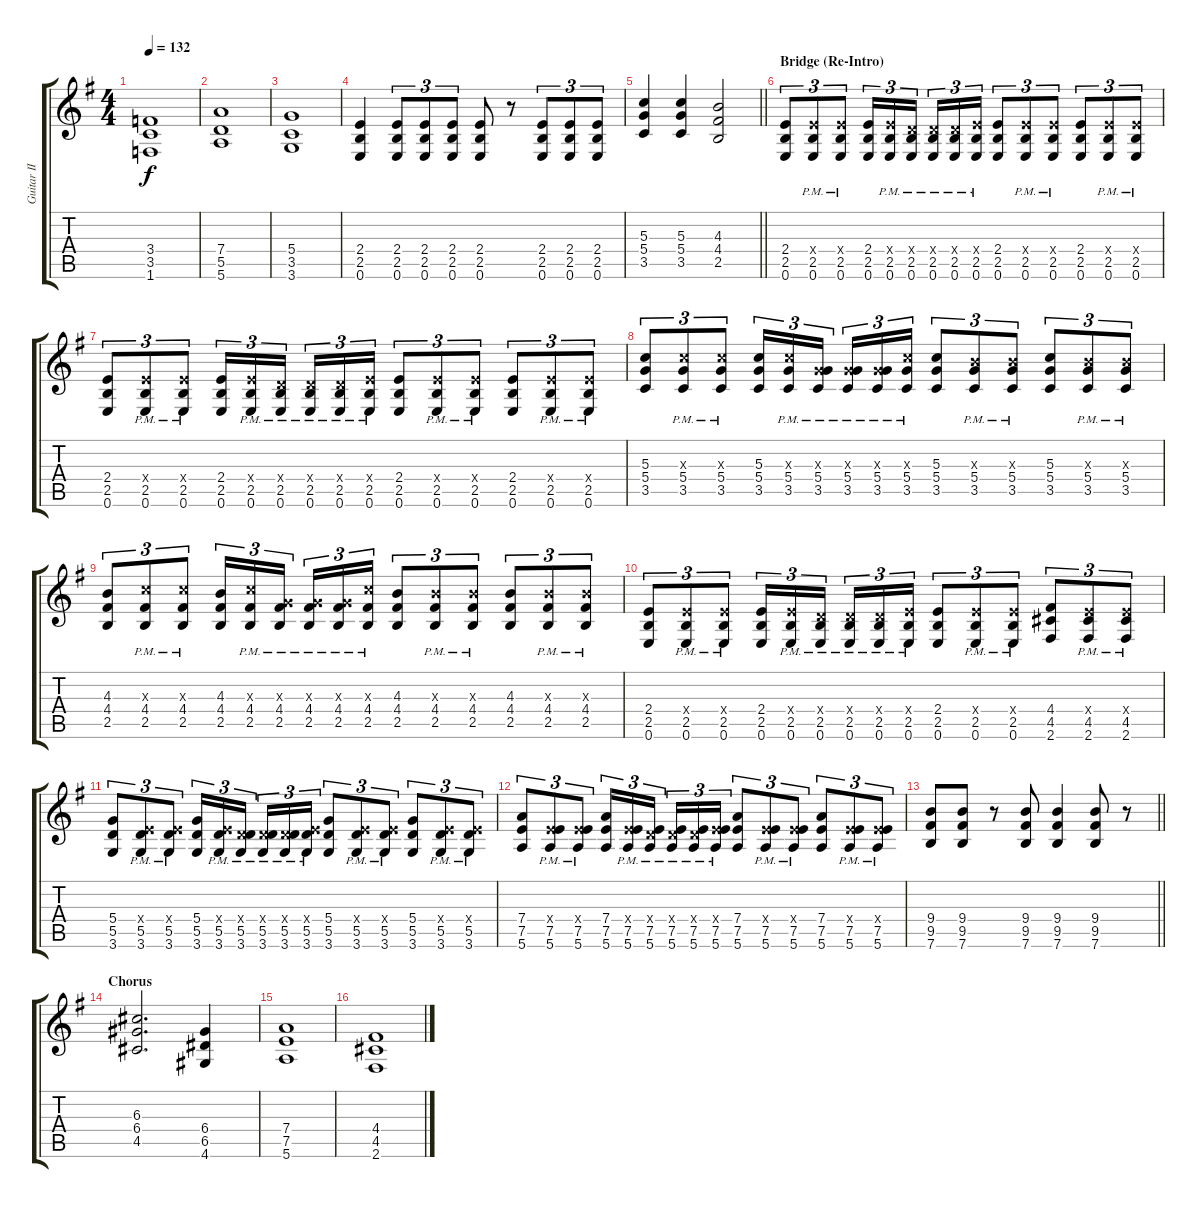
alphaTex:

\track ("Guitar II - Ad Sluijter" "Guitar II ") {instrument distortionguitar}
\staff {score tabs}
\tuning (E4 B3 G3 D3 A2 E2) {hide}
\ts (4 4)
\tempo 132
\clef g2
\ks g
(3.4 3.5 1.6).1{dy f} |
(7.4 5.5 5.6).1 |
(5.4 3.5 3.6).1 |
(2.4 2.5 0.6).4 (2.4 2.5 0.6).8{tu (3 2)} (2.4 2.5 0.6).8{tu (3 2)} (2.4 2.5 0.6).8{tu (3 2)} (2.4 2.5 0.6).8 r.8 (2.4 2.5 0.6).8{tu (3 2)} (2.4 2.5 0.6).8{tu (3 2)} (2.4 2.5 0.6).8{tu (3 2)} |
\barLineRight lightlight
(5.3 5.4 3.5).4 (5.3 5.4 3.5).4 (4.3 4.4 2.5).2 |
\section ("" "Bridge (Re-Intro)")
(2.4 2.5 0.6).8{tu (3 2)} (2.4{x} 2.5{pm} 0.6{pm}).8{tu (3 2)} (2.4{x} 2.5{pm} 0.6{pm}).8{tu (3 2)} (2.4 2.5 0.6).16{tu (3 2)} (2.4{x} 2.5{pm} 0.6{pm}).16{tu (3 2)} (0.4{x} 2.5{pm} 0.6{pm}).16{tu (3 2)} (0.4{x} 2.5{pm} 0.6{pm}).16{tu (3 2)} (0.4{x} 2.5{pm} 0.6{pm}).16{tu (3 2)} (2.4{x} 2.5{pm} 0.6{pm}).16{tu (3 2)} (2.4 2.5 0.6).8{tu (3 2)} (2.4{x} 2.5{pm} 0.6{pm}).8{tu (3 2)} (2.4{x} 2.5{pm} 0.6{pm}).8{tu (3 2)} (2.4 2.5 0.6).8{tu (3 2)} (2.4{x} 2.5{pm} 0.6{pm}).8{tu (3 2)} (2.4{x} 2.5{pm} 0.6{pm}).8{tu (3 2)} |
(2.4 2.5 0.6).8{tu (3 2)} (2.4{x} 2.5{pm} 0.6{pm}).8{tu (3 2)} (2.4{x} 2.5{pm} 0.6{pm}).8{tu (3 2)} (2.4 2.5 0.6).16{tu (3 2)} (2.4{x} 2.5{pm} 0.6{pm}).16{tu (3 2)} (0.4{x} 2.5{pm} 0.6{pm}).16{tu (3 2)} (0.4{x} 2.5{pm} 0.6{pm}).16{tu (3 2)} (0.4{x} 2.5{pm} 0.6{pm}).16{tu (3 2)} (2.4{x} 2.5{pm} 0.6{pm}).16{tu (3 2)} (2.4 2.5 0.6).8{tu (3 2)} (2.4{x} 2.5{pm} 0.6{pm}).8{tu (3 2)} (2.4{x} 2.5{pm} 0.6{pm}).8{tu (3 2)} (2.4 2.5 0.6).8{tu (3 2)} (2.4{x} 2.5{pm} 0.6{pm}).8{tu (3 2)} (2.4{x} 2.5{pm} 0.6{pm}).8{tu (3 2)} |
(5.3 5.4 3.5).8{tu (3 2)} (5.3{x} 5.4{pm} 3.5{pm}).8{tu (3 2)} (5.3{x} 5.4{pm} 3.5{pm}).8{tu (3 2)} (5.3 5.4 3.5).16{tu (3 2)} (5.3{x} 5.4{pm} 3.5{pm}).16{tu (3 2)} (0.3{x} 5.4{pm} 3.5{pm}).16{tu (3 2)} (0.3{x} 5.4{pm} 3.5{pm}).16{tu (3 2)} (0.3{x} 5.4{pm} 3.5{pm}).16{tu (3 2)} (5.3{x} 5.4{pm} 3.5{pm}).16{tu (3 2)} (5.3 5.4 3.5).8{tu (3 2)} (4.3{x} 5.4{pm} 3.5{pm}).8{tu (3 2)} (4.3{x} 5.4{pm} 3.5{pm}).8{tu (3 2)} (5.3 5.4 3.5).8{tu (3 2)} (4.3{x} 5.4{pm} 3.5{pm}).8{tu (3 2)} (4.3{x} 5.4{pm} 3.5{pm}).8{tu (3 2)} |
(4.3 4.4 2.5).8{tu (3 2)} (5.3{x} 4.4{pm} 2.5{pm}).8{tu (3 2)} (5.3{x} 4.4{pm} 2.5{pm}).8{tu (3 2)} (4.3 4.4 2.5).16{tu (3 2)} (5.3{x} 4.4{pm} 2.5{pm}).16{tu (3 2)} (0.3{x} 4.4{pm} 2.5{pm}).16{tu (3 2)} (0.3{x} 4.4{pm} 2.5{pm}).16{tu (3 2)} (0.3{x} 4.4{pm} 2.5{pm}).16{tu (3 2)} (5.3{x} 4.4{pm} 2.5{pm}).16{tu (3 2)} (4.3 4.4 2.5).8{tu (3 2)} (4.3{x} 4.4{pm} 2.5{pm}).8{tu (3 2)} (4.3{x} 4.4{pm} 2.5{pm}).8{tu (3 2)} (4.3 4.4 2.5).8{tu (3 2)} (4.3{x} 4.4{pm} 2.5{pm}).8{tu (3 2)} (4.3{x} 4.4{pm} 2.5{pm}).8{tu (3 2)} |
(2.4 2.5 0.6).8{tu (3 2)} (2.4{x} 2.5{pm} 0.6{pm}).8{tu (3 2)} (2.4{x} 2.5{pm} 0.6{pm}).8{tu (3 2)} (2.4 2.5 0.6).16{tu (3 2)} (2.4{x} 2.5{pm} 0.6{pm}).16{tu (3 2)} (0.4{x} 2.5{pm} 0.6{pm}).16{tu (3 2)} (0.4{x} 2.5{pm} 0.6{pm}).16{tu (3 2)} (0.4{x} 2.5{pm} 0.6{pm}).16{tu (3 2)} (2.4{x} 2.5{pm} 0.6{pm}).16{tu (3 2)} (2.4 2.5 0.6).8{tu (3 2)} (2.4{x} 2.5{pm} 0.6{pm}).8{tu (3 2)} (2.4{x} 2.5{pm} 0.6{pm}).8{tu (3 2)} (4.4 4.5 2.6).8{tu (3 2)} (2.4{x} 4.5{pm} 2.6{pm}).8{tu (3 2)} (2.4{x} 4.5{pm} 2.6{pm}).8{tu (3 2)} |
(5.4 5.5 3.6).8{tu (3 2)} (2.4{x} 5.5{pm} 3.6{pm}).8{tu (3 2)} (2.4{x} 5.5{pm} 3.6{pm}).8{tu (3 2)} (5.4 5.5 3.6).16{tu (3 2)} (2.4{x} 5.5{pm} 3.6{pm}).16{tu (3 2)} (0.4{x} 5.5{pm} 3.6{pm}).16{tu (3 2)} (0.4{x} 5.5{pm} 3.6{pm}).16{tu (3 2)} (0.4{x} 5.5{pm} 3.6{pm}).16{tu (3 2)} (2.4{x} 5.5{pm} 3.6{pm}).16{tu (3 2)} (5.4 5.5 3.6).8{tu (3 2)} (2.4{x} 5.5{pm} 3.6{pm}).8{tu (3 2)} (2.4{x} 5.5{pm} 3.6{pm}).8{tu (3 2)} (5.4 5.5 3.6).8{tu (3 2)} (2.4{x} 5.5{pm} 3.6{pm}).8{tu (3 2)} (2.4{x} 5.5{pm} 3.6{pm}).8{tu (3 2)} |
(7.4 7.5 5.6).8{tu (3 2)} (2.4{x} 7.5{pm} 5.6{pm}).8{tu (3 2)} (2.4{x} 7.5{pm} 5.6{pm}).8{tu (3 2)} (7.4 7.5 5.6).16{tu (3 2)} (2.4{x} 7.5{pm} 5.6{pm}).16{tu (3 2)} (0.4{x} 7.5{pm} 5.6{pm}).16{tu (3 2)} (0.4{x} 7.5{pm} 5.6{pm}).16{tu (3 2)} (0.4{x} 7.5{pm} 5.6{pm}).16{tu (3 2)} (2.4{x} 7.5{pm} 5.6{pm}).16{tu (3 2)} (7.4 7.5 5.6).8{tu (3 2)} (2.4{x} 7.5{pm} 5.6{pm}).8{tu (3 2)} (2.4{x} 7.5{pm} 5.6{pm}).8{tu (3 2)} (7.4 7.5 5.6).8{tu (3 2)} (2.4{x} 7.5{pm} 5.6{pm}).8{tu (3 2)} (2.4{x} 7.5{pm} 5.6{pm}).8{tu (3 2)} |
\barLineRight lightlight
(9.4 9.5 7.6).8 (9.4 9.5 7.6).8 r.8 (9.4 9.5 7.6).8 (9.4 9.5 7.6).4 (9.4 9.5 7.6).8 r.8 |
\section ("" "Chorus")
(6.3 6.4 4.5).2{d} (6.4 6.5 4.6).4 |
(7.4 7.5 5.6).1 |
(4.4 4.5 2.6).1
